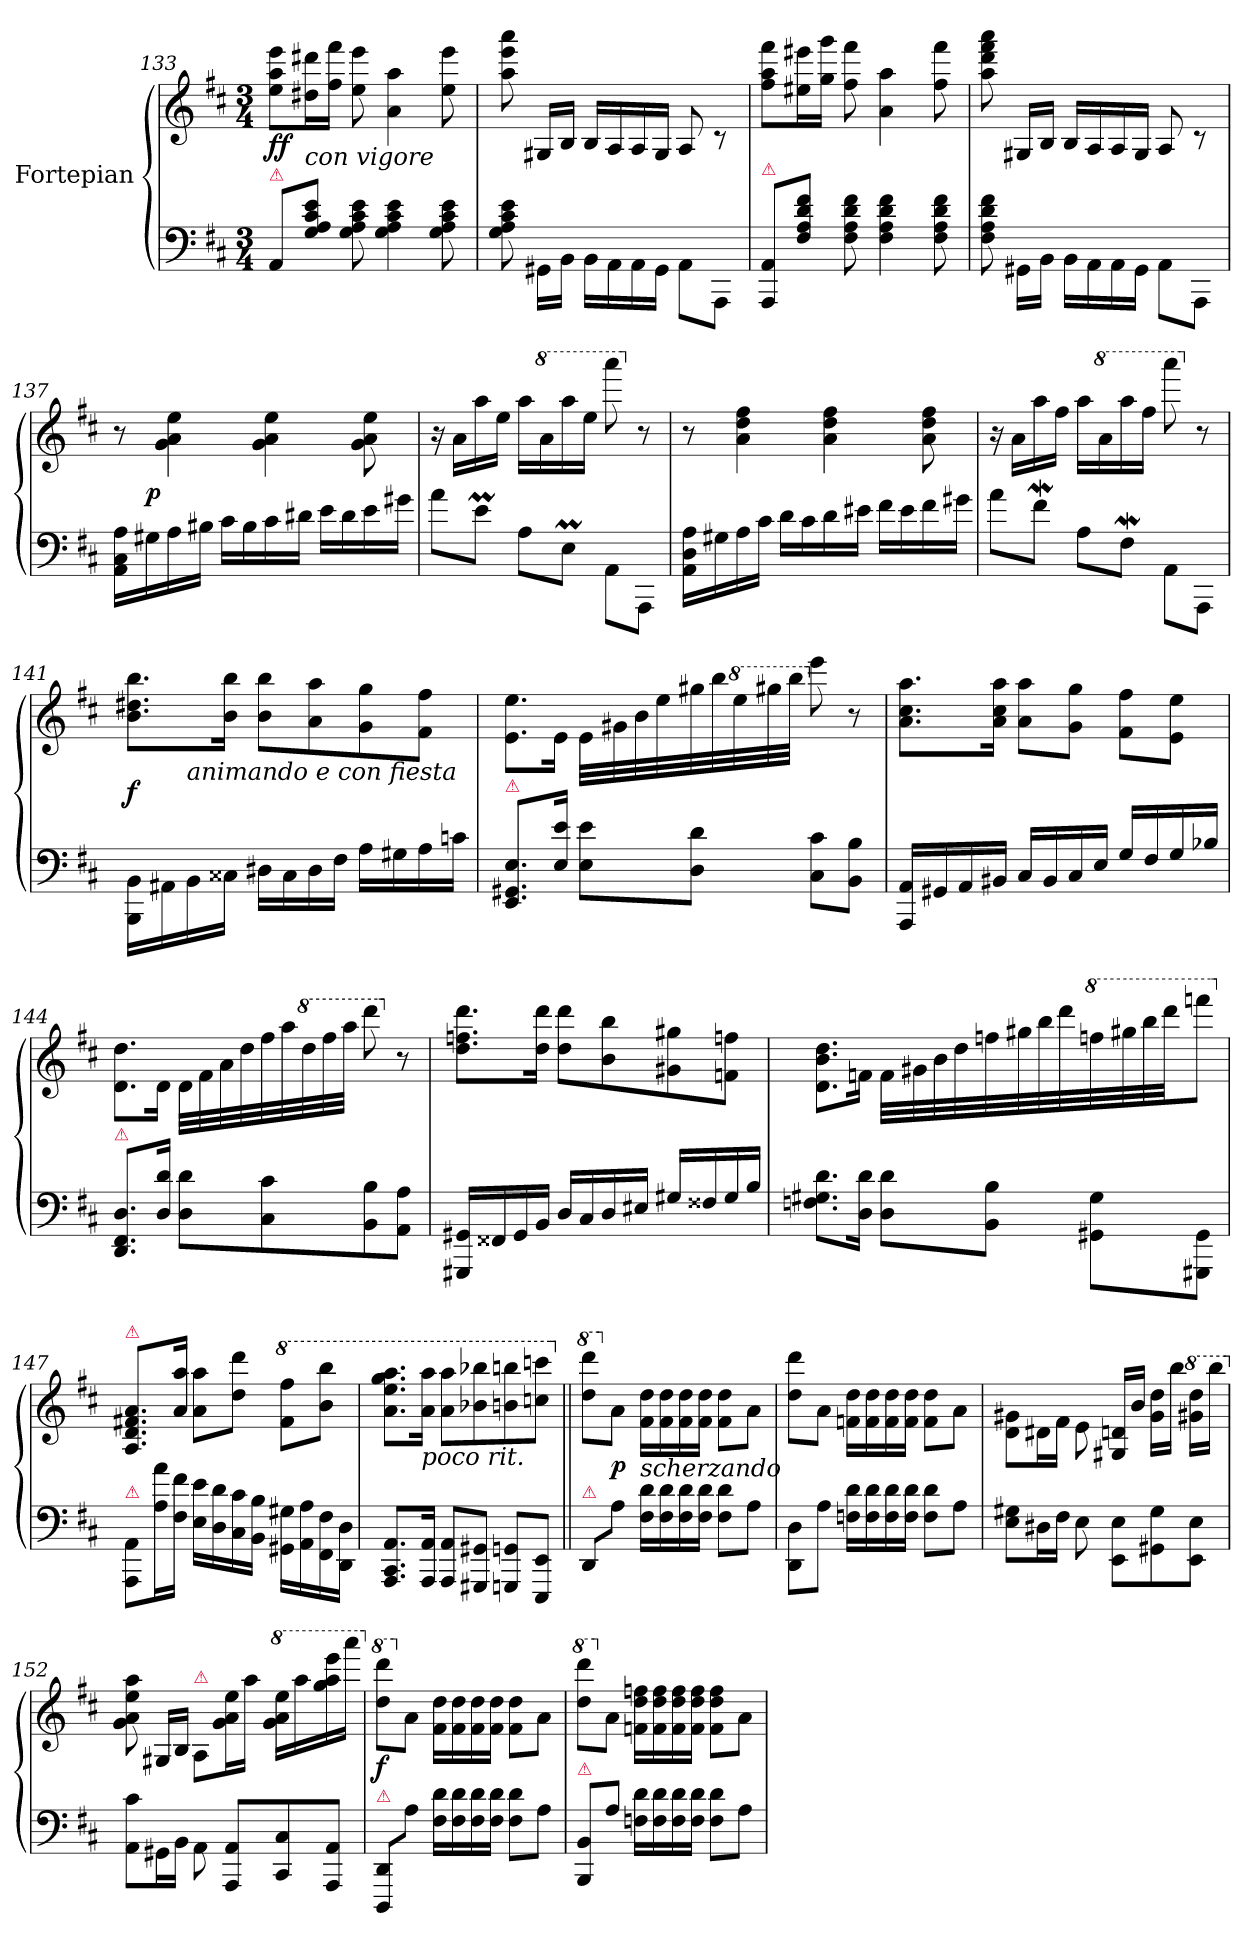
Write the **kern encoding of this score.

**kern	**kern	**dynam
*part1	*part1	*part1
*staff2	*staff1	*staff1/2
*I"Fortepian	*	*
*clefF4	*clefG2	*
*k[f#c#]	*k[f#c#]	*
*M3/4	*M3/4	*
=133	=133	=133
!LO:TX:a:color=crimson:t=⚠	!	!
8AA/L	8ee\ 8aa\ 8eee\L	ff
!	!LO:TX:b:i:t=con vigore	!
8G\ 8A\ 8c#\ 8e\J	16dd#X\ 16ddd#X\L	.
.	16ff#\ 16fff#\JJ	.
8G\ 8A\ 8c#\ 8e\	8ee\ 8eee\	.
4G\ 4A\ 4c#\ 4e\	4a\ 4aa\	.
8G\ 8A\ 8c#\ 8e\	8ee\ 8eee\	.
=134	=134	=134
8G\ 8A\ 8c#\ 8e\	8aa\ 8eee\ 8aaa\	.
16GG#X\LL	16G#X/LL	.
16BB\JJ	16B/JJ	.
16BB\LL	16B/LL	.
16AA\	16A/	.
16AA\	16A/	.
16GG#\JJ	16G#/JJ	.
8AA\L	8A/	.
8AAA\J	8rc	.
=135	=135	=135
!LO:TX:a:color=crimson:t=⚠	!	!
8AAA/ 8AA/L	8ff#\ 8aa\ 8fff#\L	.
8F#\ 8A\ 8d\ 8f#\J	16ee#X\ 16eee#X\L	.
.	16gg\ 16ggg\JJ	.
8F#\ 8A\ 8d\ 8f#\	8ff#\ 8fff#\	.
4F#\ 4A\ 4d\ 4f#\	4a\ 4aa\	.
8F#\ 8A\ 8d\ 8f#\	8ff#\ 8fff#\	.
=136	=136	=136
8F#\ 8A\ 8d\ 8f#\	8aa\ 8ddd\ 8fff#\ 8aaa\	.
16GG#X\LL	16G#X/LL	.
16BB\JJ	16B/JJ	.
16BB\LL	16B/LL	.
16AA\	16A/	.
16AA\	16A/	.
16GG#\JJ	16G#/JJ	.
8AA\L	8A/	.
8AAA\J	8rc	.
=137	=137	=137
*	*^	*
16AA\ 16C#\ 16A\LL	8r	16ryy	.
16G#X\	.	2ryy	p.
16A\	4g\ 4a\ 4ee\	.	.
16B#X\JJ	.	.	.
16c#\LL	.	.	.
16B#\	.	.	.
16c#\	4g\ 4a\ 4ee\	.	.
16d#X\JJ	.	.	.
16e\LL	.	.	.
16d#\	.	8.ryy	.
16e\	8g\ 8a\ 8ee\	.	.
16g#X\JJ	.	.	.
*	*v	*v	*
=138	=138	=138
8a\L	16r	.
.	16a\LL	.
8eM\J	16aa\	.
.	16ee\JJ	.
8A\L	16aa\LL	.
*	*8va	*
.	16aa\	.
8EM\J	16aaa\	.
.	16eee\JJ	.
8AA\L	8aaaa\	.
*	*X8va	*
8AAA\J	8r	.
=139	=139	=139
16AA\ 16D\ 16A\LL	8r	.
16G#X\	.	.
16A\	4a\ 4dd\ 4ff#\	.
16c#\JJ	.	.
16d\LL	.	.
16c#\	.	.
16d\	4a\ 4dd\ 4ff#\	.
16e#X\JJ	.	.
16f#\LL	.	.
16e#\	.	.
16f#\	8a\ 8dd\ 8ff#\	.
16g#X\JJ	.	.
=140	=140	=140
8a\L	16r	.
.	16a\LL	.
8f#W\J	16aa\	.
.	16ff#\JJ	.
8A\L	16aa\LL	.
*	*8va	*
.	16aa\	.
8F#W\J	16aaa\	.
.	16fff#\JJ	.
8AA\L	8aaaa\	.
*	*X8va	*
8AAA\J	8r	.
=141	=141	=141
*	*^	*
16BBB\ 16BB\LL	8.b\ 8.dd#X\ 8.bb\L	8ryy	f
16AA#X\	.	.	.
!	!	!LO:TX:b:i:t=animando e con fiesta	!
16BB\	.	2ryy	.
16C##X\JJ	16b\ 16bb\Jk	.	.
16D#X\LL	8b\ 8bb\L	.	.
16C##\	.	.	.
16D#\	8a\ 8aa\	.	.
16F#\JJ	.	.	.
16A\LL	8g\ 8gg\	.	.
16G#X\	.	.	.
16A\	8f#\ 8ff#\J	8ryy	.
16cn\JJ	.	.	.
=142	=142	=142	=142
!LO:TX:a:color=crimson:t=⚠	!	!	!
*	*v	*v	*
8.EE/ 8.GG#X/ 8.E/L	8.e\ 8.ee\L	.
16E\ 16e\Jk	16e\Jk	.
8E\ 8e\L	32e\LLL	.
.	32g#X\	.
.	32b\	.
.	32ee\	.
*	*Xtuplet	*
8D\ 8d\J	40gg#X\	.
.	40bb\	.
*	*8va	*
.	40eee\	.
.	40ggg#X\	.
.	40bbb\JJJ	.
*	*X8va	*
8C#\ 8c#\L	8eee\	.
8BB\ 8B\J	8r	.
=143	=143	=143
16AAA/ 16AA/LL	8.a\ 8.cc#\ 8.aa\L	.
16GG#X/	.	.
16AA/	.	.
16BB#X/JJ	16a\ 16cc#\ 16aa\Jk	.
16C#/LL	8a\ 8aa\L	.
16BB#/	.	.
16C#/	8g\ 8gg\J	.
16E/JJ	.	.
16G/LL	8f#\ 8ff#\L	.
16F#/	.	.
16G/	8e\ 8ee\J	.
16B-X/JJ	.	.
=144	=144	=144
!LO:TX:a:color=crimson:t=⚠	!	!
8.DD/ 8.FF#/ 8.D/L	8.d\ 8.dd\L	.
16D\ 16d\Jk	16d\Jk	.
8D\ 8d\L	32d\LLL	.
.	32f#\	.
.	32a\	.
.	32dd\	.
8C#\ 8c#\	40ff#\	.
.	40aa\	.
*	*8va	*
.	40ddd\	.
.	40fff#\	.
.	40aaa\JJJ	.
8BB\ 8B\	8dddd\	.
*	*X8va	*
8AA\ 8A\J	8r	.
=145	=145	=145
16GGG#X/ 16GG#X/LL	8.dd\ 8.ffn\ 8.ddd\L	.
16FF##X/	.	.
16GG#/	.	.
16BB/JJ	16dd\ 16ddd\Jk	.
16D/LL	8dd\ 8ddd\L	.
16C#/	.	.
16D/	8b\ 8bb\	.
16E#X/JJ	.	.
16G#X/LL	8g#X\ 8gg#X\	.
16F##X/	.	.
16G#/	8fn\ 8ffn\J	.
16B/JJ	.	.
=146	=146	=146
8.Fn\ 8.G#X\ 8.d\L	8.d\ 8.b\ 8.dd\L	.
16D\ 16d\Jk	16fn\Jk	.
8D\ 8d\L	32f\LLL	.
.	32g#X\	.
.	32b\	.
.	32dd\	.
8BB\ 8B\J	32ffn\	.
.	32gg#X\	.
.	32bb\	.
.	32ddd\	.
*	*8va	*
8GG#X\ 8G#\L	32fffn\	.
.	32ggg#X\	.
.	32bbb\	.
.	32dddd\JJ	.
8GGG#X\ 8GG#\J	8ffffn\J	.
=147	=147	=147
*	*X8va	*
!	!LO:TX:a:color=crimson:t=⚠	!
!LO:TX:a:color=crimson:t=⚠	!	!
8AAA/ 8AA/L	8.A/ 8.d/ 8.f#X/ 8.a/L	.
16A\ 16a\L	.	.
16F#\ 16f#\JJ	16a\ 16aa\Jk	.
16E\ 16e\LL	8a\ 8aa\L	.
16D\ 16d\	.	.
16C#\ 16c#\	8dd\ 8ddd\J	.
16BB\ 16B\JJ	.	.
*	*8va	*
16GG#X\ 16G#X\LL	8ff#\ 8fff#\L	.
16AA\ 16A\	.	.
16FF#\ 16F#\	8bb\ 8bbb\J	.
16DD\ 16D\JJ	.	.
=148	=148	=148
8.AAA/ 8.CC#/ 8.AA/L	8.aa\ 8.eee\ 8.ggg\ 8.aaa\L	.
!	!LO:TX:b:i:t=poco rit.	!
16AAA/ 16AA/Jk	16aa\ 16aaa\Jk	.
8AAA/ 8AA/L	8aa\ 8aaa\L	.
8GGG#X/ 8GG#X/J	8bb-X\ 8bbb-X\	.
8GGGn/ 8GGn/L	8bbn\ 8bbbn\	.
8EEE/ 8EE/J	8cccn\ 8ccccn\J	.
=149||	=149||	=149||
*	*X8va	*
*	*8va	*
!LO:TX:a:color=crimson:t=⚠	!	!
8DD/L	8ddd\ 8dddd\L	.
*	*X8va	*
8A\J	8a\J	p
!	!LO:TX:b:i:t=scherzando	!
16F#\ 16d\LL	16f#\ 16dd\LL	.
16F#\ 16d\	16f#\ 16dd\	.
16F#\ 16d\	16f#\ 16dd\	.
16F#\ 16d\JJ	16f#\ 16dd\JJ	.
8F#\ 8d\L	8f#\ 8dd\L	.
8A\J	8a\J	.
=150	=150	=150
8DD\ 8D\L	8dd\ 8ddd\L	.
8A\J	8a\J	.
16Fn\ 16d\LL	16fn\ 16dd\LL	.
16F\ 16d\	16f\ 16dd\	.
16F\ 16d\	16f\ 16dd\	.
16F\ 16d\JJ	16f\ 16dd\JJ	.
8F\ 8d\L	8f\ 8dd\L	.
8A\J	8a\J	.
=151	=151	=151
8E\ 8G#X\L	8d\ 8g#X\L	.
16D#X\L	16d#X\L	.
16F#\JJ	16f#\JJ	.
8E\	8e\	.
8EE\ 8E\L	16G#X/ 16dn/LL	.
.	16b/JJ	.
8GG#X\ 8G#\	16g#\ 16dd\LL	.
.	16bb\JJ	.
*	*8va	*
8EE\ 8E\J	16gg#X\ 16ddd\LL	.
.	16bbb\JJ	.
=152	=152	=152
*	*X8va	*
8AA\ 8c#\L	8g\ 8a\ 8ee\ 8aa\	.
16GG#X\L	16G#X/LL	.
16BB\JJ	16B/JJ	.
!	!LO:TX:a:color=crimson:t=⚠	!
8AA\	8A/L	.
8AAA/ 8AA/L	16g\ 16a\ 16ee\L	.
.	16aa\JJ	.
*	*8va	*
8CC#/ 8C#/	16gg\ 16aa\ 16eee\LL	.
.	16aaa\	.
8AAA/ 8AA/J	16ggg\ 16aaa\ 16eeee\	.
.	16aaaa\JJ	.
=153	=153	=153
*	*X8va	*
*	*8va	*
!LO:TX:a:color=crimson:t=⚠	!	!
8DDD/ 8DD/L	8ddd\ 8dddd\L	f.
*	*X8va	*
8A\J	8a\J	.
16F#\ 16d\LL	16f#\ 16dd\LL	.
16F#\ 16d\	16f#\ 16dd\	.
16F#\ 16d\	16f#\ 16dd\	.
16F#\ 16d\JJ	16f#\ 16dd\JJ	.
8F#\ 8d\L	8f#\ 8dd\L	.
8A\J	8a\J	.
=154	=154	=154
*	*8va	*
!LO:TX:a:color=crimson:t=⚠	!	!
8BBB/ 8BB/L	8ddd\ 8dddd\L	.
*	*X8va	*
8A\J	8a\J	.
16Fn\ 16d\LL	16fn\ 16dd\ 16ffn\LL	.
16F\ 16d\	16f\ 16dd\ 16ff\	.
16F\ 16d\	16f\ 16dd\ 16ff\	.
16F\ 16d\JJ	16f\ 16dd\ 16ff\JJ	.
8F\ 8d\L	8f\ 8dd\ 8ff\L	.
8A\J	8a\J	.
=	=	=
*-	*-	*-
